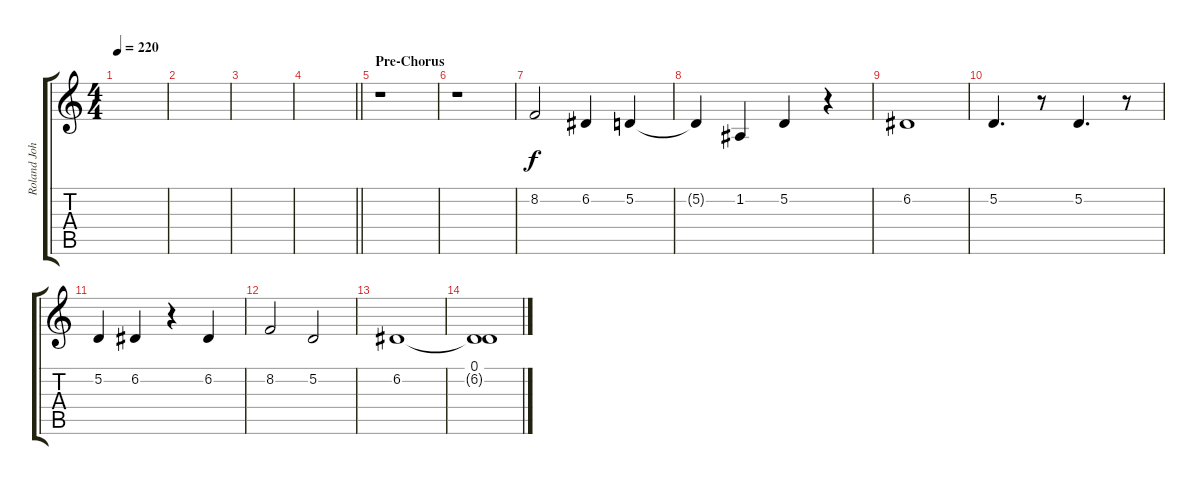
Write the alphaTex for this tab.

\track ("Roland Johansson" "Roland Joh") {instrument lead2sawtooth}
\staff {score tabs}
\tuning (D4 A3 F3 C3 G2 C2) {hide}
\ts (4 4)
\tempo 220
\clef g2
\ks c
|
|
|
\barLineRight lightlight
|
\section ("" "Pre-Chorus")
r.1 |
r.1 |
8.2.2 6.2.4 5.2.4 |
5.2{t}.4 1.2.4 5.2.4 r.4 |
6.2.1 |
5.2.4{d} r.8 5.2.4{d} r.8 |
5.2.4 6.2.4 r.4 6.2.4 |
8.2.2 5.2.2 |
6.2.1 |
(0.1 6.2{t}).1
